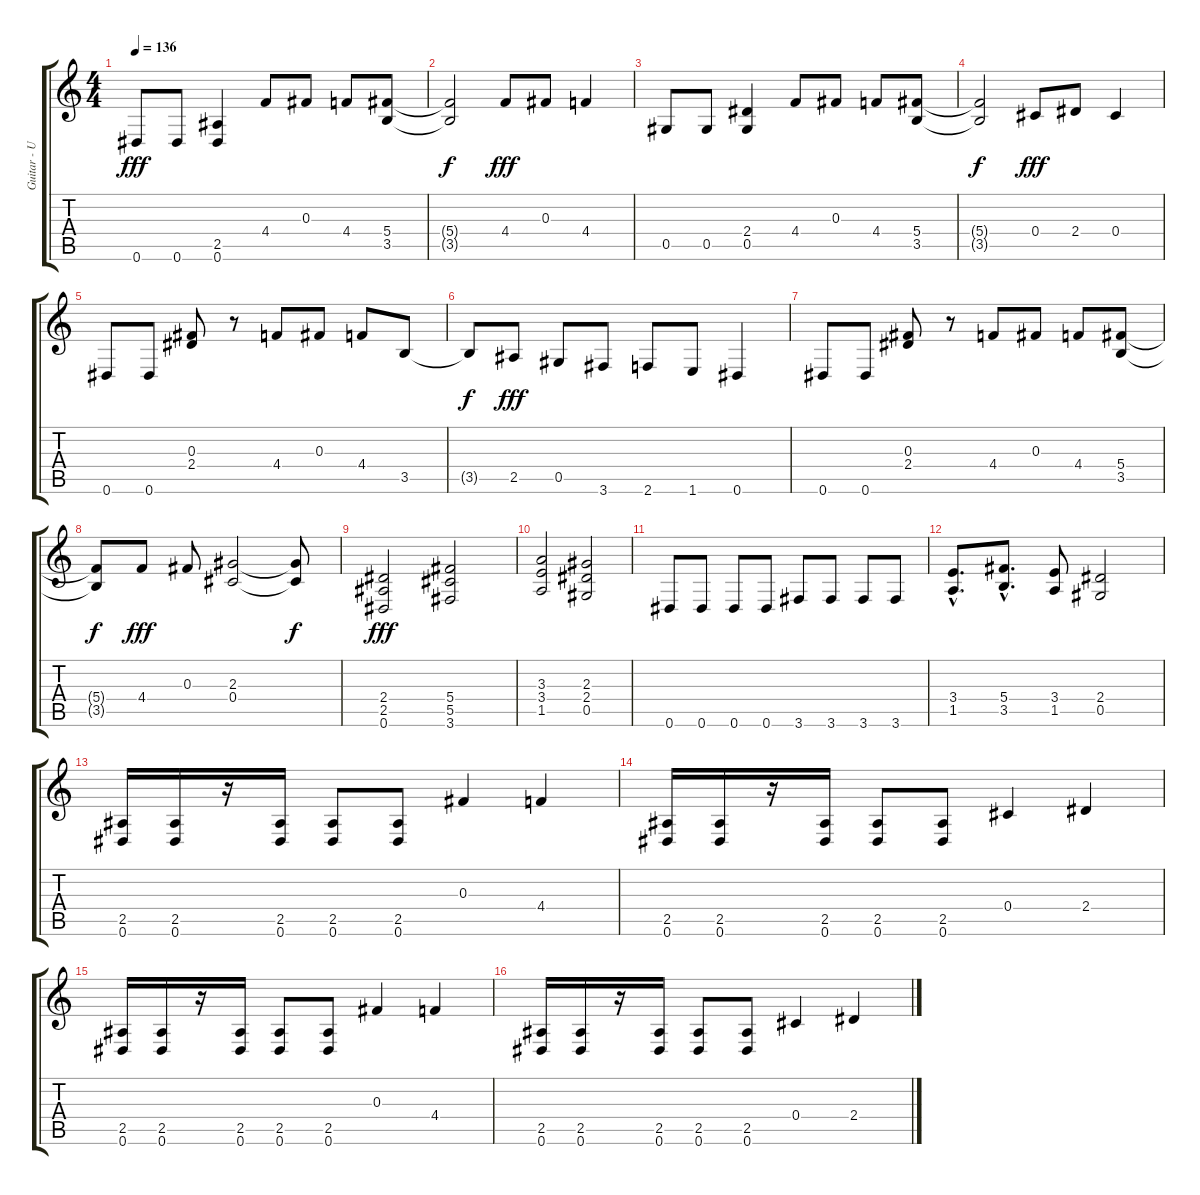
\track ("Guitar - Uriy Melisov" "Guitar - U") {instrument distortionguitar}
\staff {score tabs}
\tuning (Eb4 Bb3 Gb3 Db3 Ab2 Eb2) {hide}
\ts (4 4)
\tempo 136
\clef g2
\ks c
0.6.8{dy fff} 0.6.8 (2.5 0.6).4 4.4.8 0.3.8 4.4.8 (5.4 3.5).8 |
(5.4{t} 3.5{t}).2{dy f} 4.4.8{dy fff} 0.3.8 4.4.4 |
0.5.8 0.5.8 (2.4 0.5).4 4.4.8 0.3.8 4.4.8 (5.4 3.5).8 |
(5.4{t} 3.5{t}).2{dy f} 0.4.8{dy fff} 2.4.8 0.4.4 |
0.6.8 0.6.8 (0.3 2.4).8 r.8 4.4.8 0.3.8 4.4.8 3.5.8 |
3.5{t}.8{dy f} 2.5.8{dy fff} 0.5.8 3.6.8 2.6.8 1.6.8 0.6.4 |
0.6.8 0.6.8 (0.3 2.4).8 r.8 4.4.8 0.3.8 4.4.8 (5.4 3.5).8 |
(5.4{t} 3.5{t}).8{dy f} 4.4.8{dy fff} 0.3.8 (2.3 0.4).2 (2.3{t} 0.4{t}).8{dy f} |
(2.4 2.5 0.6).2{dy fff} (5.4 5.5 3.6).2 |
(3.3 3.4 1.5).2 (2.3 2.4 0.5).2 |
0.6.8 0.6.8 0.6.8 0.6.8 3.6.8 3.6.8 3.6.8 3.6.8 |
(3.4{hac} 1.5{hac}).8{d} (5.4{hac} 3.5{hac}).8{d} (3.4 1.5).8 (2.4 0.5).2 |
(2.5 0.6).16 (2.5 0.6).16 r.16 (2.5 0.6).16 (2.5 0.6).8 (2.5 0.6).8 0.3.4 4.4.4 |
(2.5 0.6).16 (2.5 0.6).16 r.16 (2.5 0.6).16 (2.5 0.6).8 (2.5 0.6).8 0.4.4 2.4.4 |
(2.5 0.6).16 (2.5 0.6).16 r.16 (2.5 0.6).16 (2.5 0.6).8 (2.5 0.6).8 0.3.4 4.4.4 |
(2.5 0.6).16 (2.5 0.6).16 r.16 (2.5 0.6).16 (2.5 0.6).8 (2.5 0.6).8 0.4.4 2.4.4
